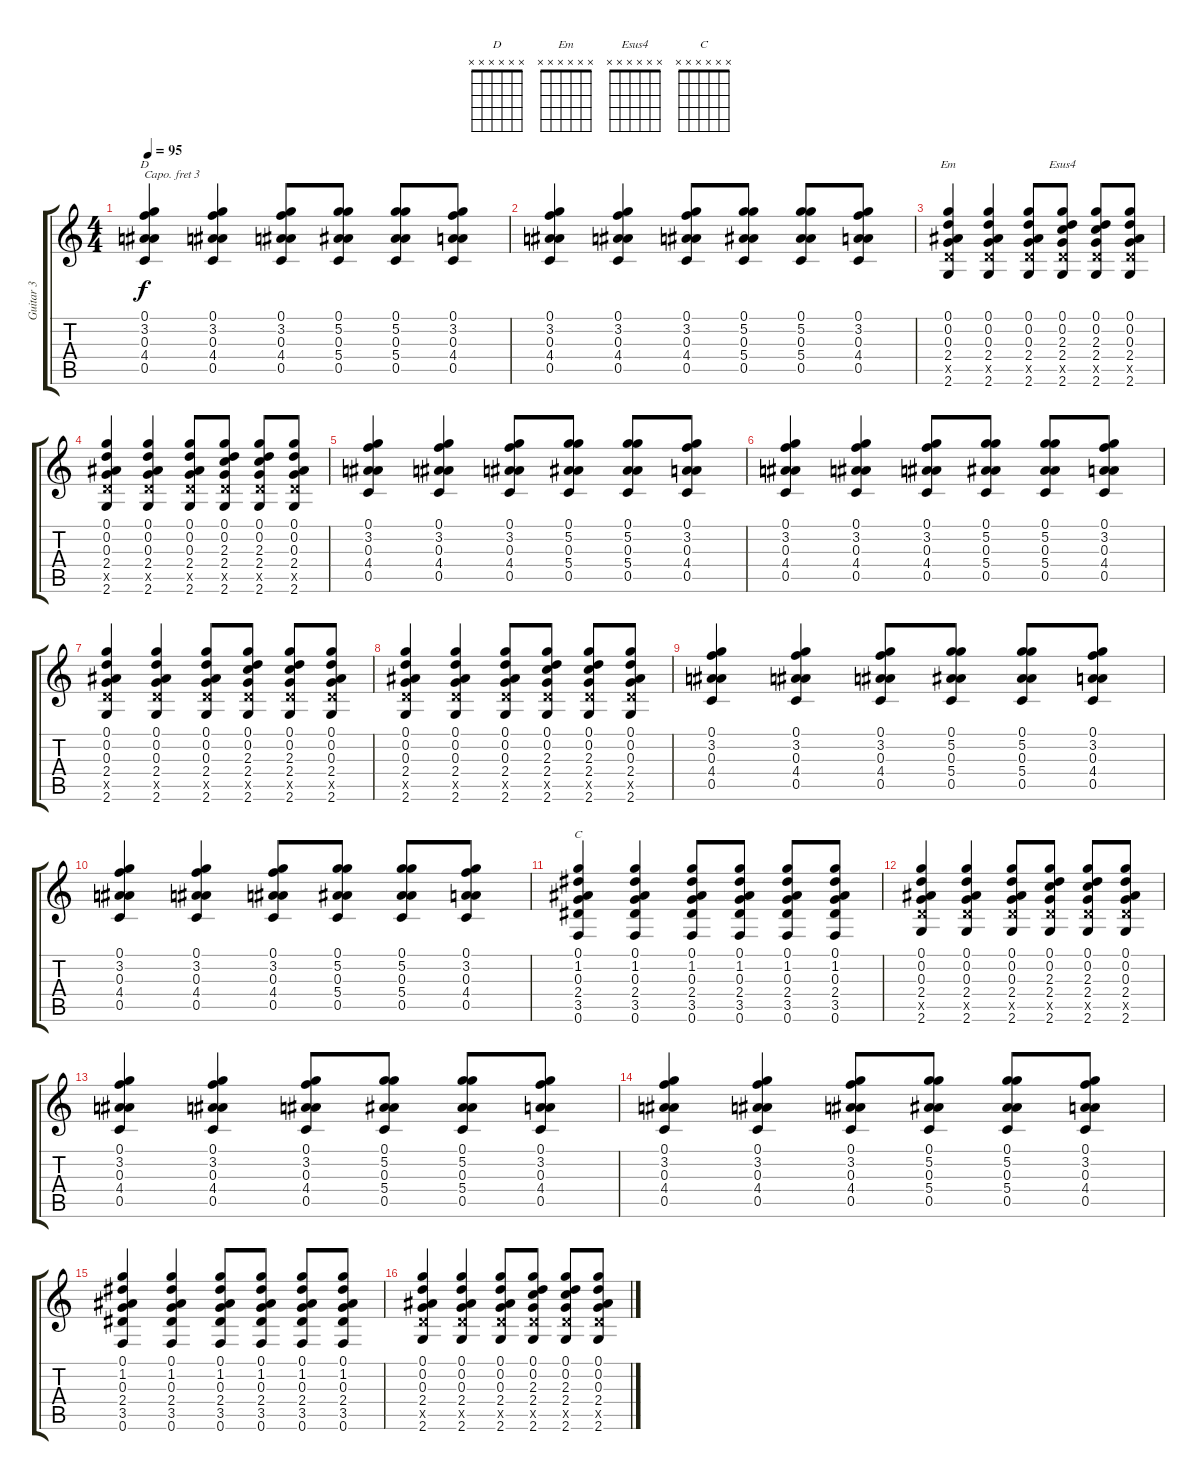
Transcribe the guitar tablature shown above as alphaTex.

\track ("Guitar 3" "Guitar 3") {instrument acousticguitarsteel}
\staff {score tabs}
\capo 3
\tuning (E4 B3 G3 D3 A2 D2) {hide}
\chord ("D" x x x x x x) {firstfret 0}
\chord ("Em" x x x x x x) {firstfret 0}
\chord ("Esus4" x x x x x x) {firstfret 0}
\chord ("C" x x x x x x) {firstfret 0}
\ts (4 4)
\tempo 95
\clef g2
\ks c
(0.1 3.2 0.3 4.4 0.5).4{ch "D" dy f} (0.1 3.2 0.3 4.4 0.5).4 (0.1 3.2 0.3 4.4 0.5).8 (0.1 5.2 0.3 5.4 0.5).8 (0.1 5.2 0.3 5.4 0.5).8 (0.1 3.2 0.3 4.4 0.5).8 |
(0.1 3.2 0.3 4.4 0.5).4 (0.1 3.2 0.3 4.4 0.5).4 (0.1 3.2 0.3 4.4 0.5).8 (0.1 5.2 0.3 5.4 0.5).8 (0.1 5.2 0.3 5.4 0.5).8 (0.1 3.2 0.3 4.4 0.5).8 |
(0.1 0.2 0.3 2.4 2.5{x} 2.6).4{ch "Em"} (0.1 0.2 0.3 2.4 2.5{x} 2.6).4 (0.1 0.2 0.3 2.4 2.5{x} 2.6).8 (0.1 0.2 2.3 2.4 2.5{x} 2.6).8{ch "Esus4"} (0.1 0.2 2.3 2.4 2.5{x} 2.6).8 (0.1 0.2 0.3 2.4 2.5{x} 2.6).8 |
(0.1 0.2 0.3 2.4 2.5{x} 2.6).4 (0.1 0.2 0.3 2.4 2.5{x} 2.6).4 (0.1 0.2 0.3 2.4 2.5{x} 2.6).8 (0.1 0.2 2.3 2.4 2.5{x} 2.6).8 (0.1 0.2 2.3 2.4 2.5{x} 2.6).8 (0.1 0.2 0.3 2.4 2.5{x} 2.6).8 |
(0.1 3.2 0.3 4.4 0.5).4 (0.1 3.2 0.3 4.4 0.5).4 (0.1 3.2 0.3 4.4 0.5).8 (0.1 5.2 0.3 5.4 0.5).8 (0.1 5.2 0.3 5.4 0.5).8 (0.1 3.2 0.3 4.4 0.5).8 |
(0.1 3.2 0.3 4.4 0.5).4 (0.1 3.2 0.3 4.4 0.5).4 (0.1 3.2 0.3 4.4 0.5).8 (0.1 5.2 0.3 5.4 0.5).8 (0.1 5.2 0.3 5.4 0.5).8 (0.1 3.2 0.3 4.4 0.5).8 |
(0.1 0.2 0.3 2.4 2.5{x} 2.6).4 (0.1 0.2 0.3 2.4 2.5{x} 2.6).4 (0.1 0.2 0.3 2.4 2.5{x} 2.6).8 (0.1 0.2 2.3 2.4 2.5{x} 2.6).8 (0.1 0.2 2.3 2.4 2.5{x} 2.6).8 (0.1 0.2 0.3 2.4 2.5{x} 2.6).8 |
(0.1 0.2 0.3 2.4 2.5{x} 2.6).4 (0.1 0.2 0.3 2.4 2.5{x} 2.6).4 (0.1 0.2 0.3 2.4 2.5{x} 2.6).8 (0.1 0.2 2.3 2.4 2.5{x} 2.6).8 (0.1 0.2 2.3 2.4 2.5{x} 2.6).8 (0.1 0.2 0.3 2.4 2.5{x} 2.6).8 |
(0.1 3.2 0.3 4.4 0.5).4 (0.1 3.2 0.3 4.4 0.5).4 (0.1 3.2 0.3 4.4 0.5).8 (0.1 5.2 0.3 5.4 0.5).8 (0.1 5.2 0.3 5.4 0.5).8 (0.1 3.2 0.3 4.4 0.5).8 |
(0.1 3.2 0.3 4.4 0.5).4 (0.1 3.2 0.3 4.4 0.5).4 (0.1 3.2 0.3 4.4 0.5).8 (0.1 5.2 0.3 5.4 0.5).8 (0.1 5.2 0.3 5.4 0.5).8 (0.1 3.2 0.3 4.4 0.5).8 |
(0.1 1.2 0.3 2.4 3.5 0.6).4{ch "C"} (0.1 1.2 0.3 2.4 3.5 0.6).4 (0.1 1.2 0.3 2.4 3.5 0.6).8 (0.1 1.2 0.3 2.4 3.5 0.6).8 (0.1 1.2 0.3 2.4 3.5 0.6).8 (0.1 1.2 0.3 2.4 3.5 0.6).8 |
(0.1 0.2 0.3 2.4 2.5{x} 2.6).4 (0.1 0.2 0.3 2.4 2.5{x} 2.6).4 (0.1 0.2 0.3 2.4 2.5{x} 2.6).8 (0.1 0.2 2.3 2.4 2.5{x} 2.6).8 (0.1 0.2 2.3 2.4 2.5{x} 2.6).8 (0.1 0.2 0.3 2.4 2.5{x} 2.6).8 |
(0.1 3.2 0.3 4.4 0.5).4 (0.1 3.2 0.3 4.4 0.5).4 (0.1 3.2 0.3 4.4 0.5).8 (0.1 5.2 0.3 5.4 0.5).8 (0.1 5.2 0.3 5.4 0.5).8 (0.1 3.2 0.3 4.4 0.5).8 |
(0.1 3.2 0.3 4.4 0.5).4 (0.1 3.2 0.3 4.4 0.5).4 (0.1 3.2 0.3 4.4 0.5).8 (0.1 5.2 0.3 5.4 0.5).8 (0.1 5.2 0.3 5.4 0.5).8 (0.1 3.2 0.3 4.4 0.5).8 |
(0.1 1.2 0.3 2.4 3.5 0.6).4 (0.1 1.2 0.3 2.4 3.5 0.6).4 (0.1 1.2 0.3 2.4 3.5 0.6).8 (0.1 1.2 0.3 2.4 3.5 0.6).8 (0.1 1.2 0.3 2.4 3.5 0.6).8 (0.1 1.2 0.3 2.4 3.5 0.6).8 |
(0.1 0.2 0.3 2.4 2.5{x} 2.6).4 (0.1 0.2 0.3 2.4 2.5{x} 2.6).4 (0.1 0.2 0.3 2.4 2.5{x} 2.6).8 (0.1 0.2 2.3 2.4 2.5{x} 2.6).8 (0.1 0.2 2.3 2.4 2.5{x} 2.6).8 (0.1 0.2 0.3 2.4 2.5{x} 2.6).8
